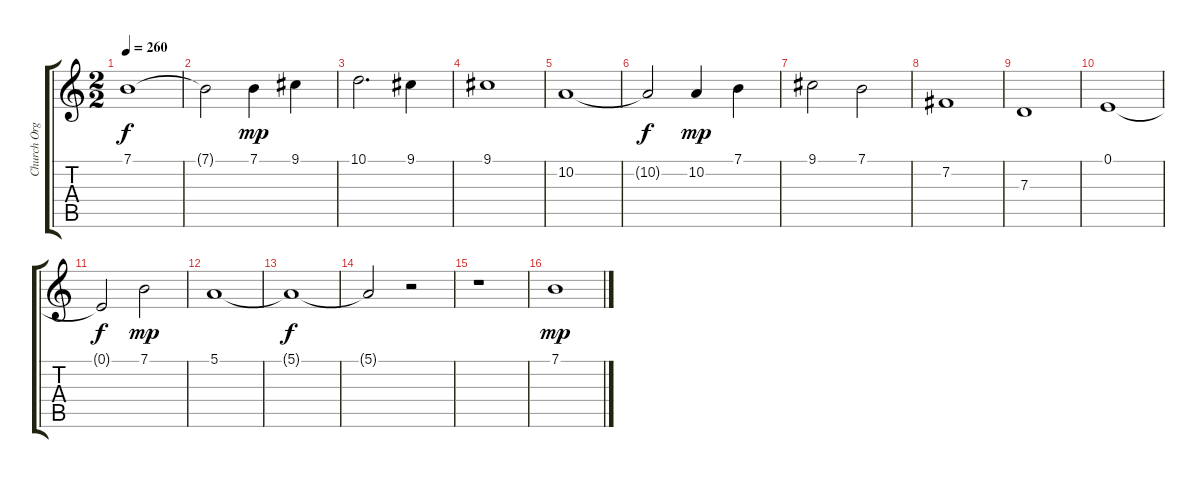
\track ("Church Organ" "Church Org") {instrument churchorgan}
\staff {score tabs}
\tuning (E4 B3 G3 D3 A2 E2) {hide}
\ts (2 2)
\tempo 260
\clef g2
\ks c
7.1{t}.1{dy f} |
7.1{t}.2 7.1.4{dy mp} 9.1.4 |
10.1.2{d} 9.1.4 |
9.1.1 |
10.2.1 |
10.2{t}.2{dy f} 10.2.4{dy mp} 7.1.4 |
9.1.2 7.1.2 |
7.2.1 |
7.3.1 |
0.1.1 |
0.1{t}.2{dy f} 7.1.2{dy mp} |
5.1.1 |
5.1{t}.1{dy f} |
5.1{t}.2 r.2 |
r.1 |
7.1.1{dy mp}
